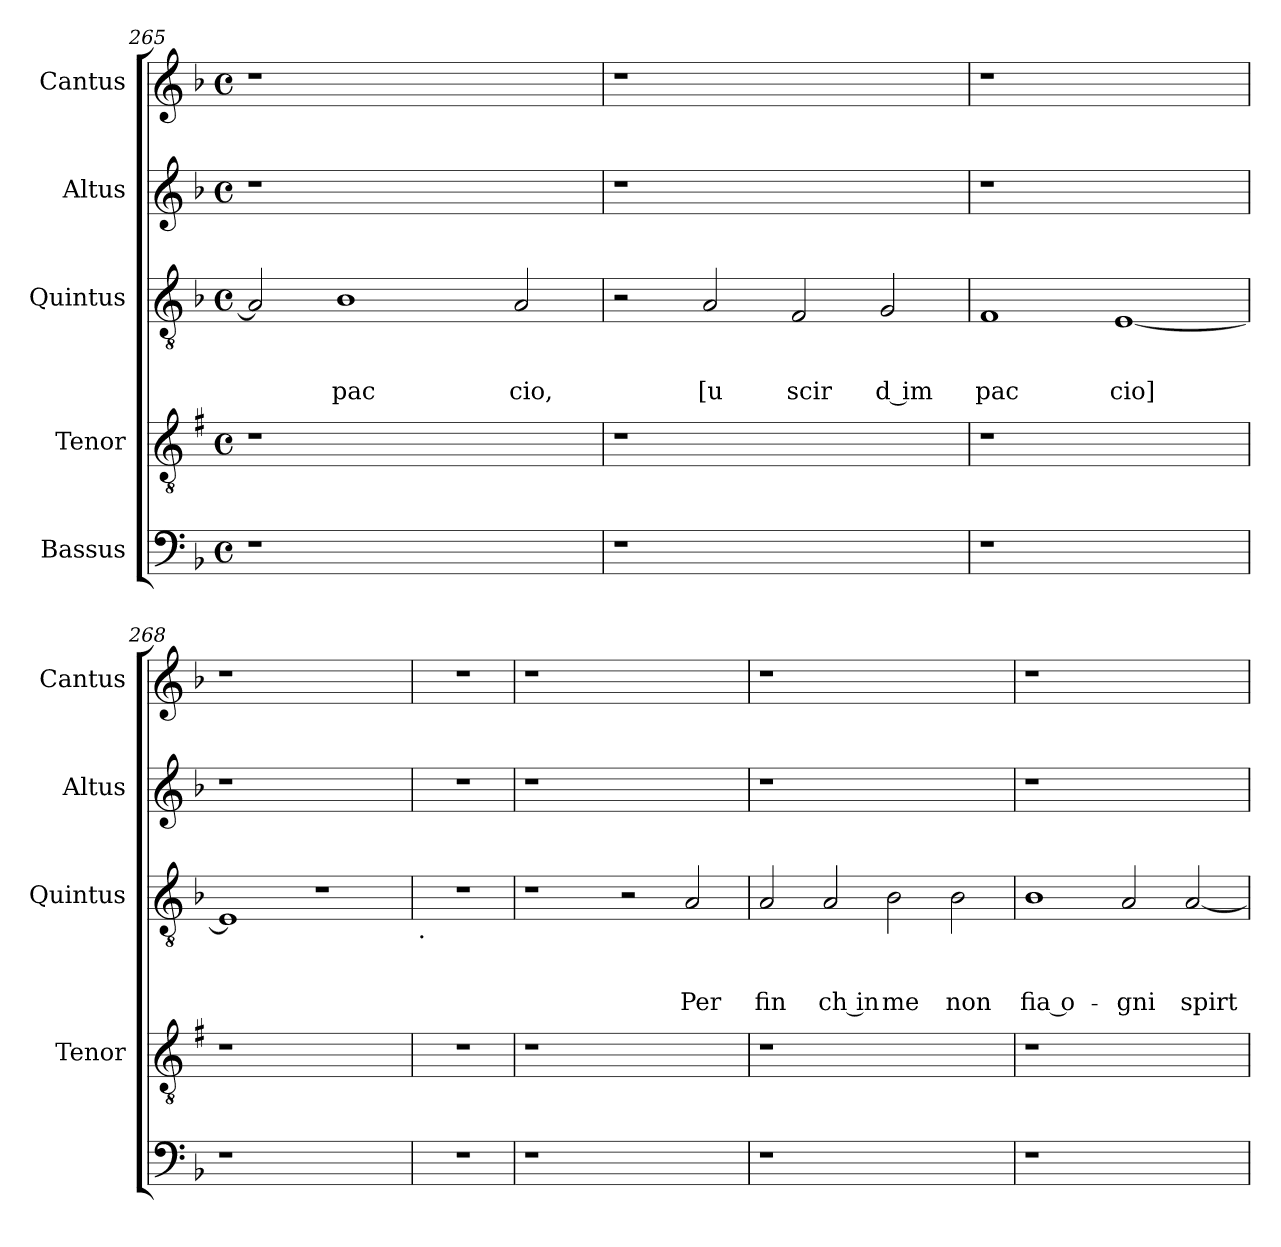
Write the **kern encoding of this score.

**kern	**kern	**kern	**text	**text	**text	**kern	**kern
*part5	*part4	*part3	*part3	*part3	*part3	*part2	*part1
*staff5	*staff4	*staff3	*staff3	*staff3	*staff3	*staff2	*staff1
*I"Bassus	*I"Tenor	*I"Quintus	*	*	*	*I"Altus	*I"Cantus
*	*I'Tenor	*I'Quintus	*	*	*	*I'Altus	*I'Cantus
*clefF4	*clefGv2	*clefGv2	*	*	*	*clefG2	*clefG2
*k[b-]	*k[f#]	*k[b-]	*	*	*	*k[b-]	*k[b-]
*F:	*G:	*F:	*	*	*	*F:	*F:
*M4/4	*M4/4	*M4/4	*	*	*	*M4/4	*M4/4
*met(c)	*met(c)	*met(c)	*	*	*	*met(c)	*met(c)
=265	=265	=265	=265	=265	=265	=265	=265
1r	1r	2A/]	.	.	.	1r	1r
!	!	!	!	!	!LO:LY:b	!	!
.	.	1B-	.	.	pac	.	.
1ryy	1ryy	.	.	.	.	1ryy	1ryy
!	!	!	!	!	!LO:LY:b	!	!
.	.	2A/	.	.	cio,	.	.
=266	=266	=266	=266	=266	=266	=266	=266
1r	1r	2r	.	.	.	1r	1r
!	!	!	!	!	!LO:LY:b	!	!
.	.	2A/	.	.	[u	.	.
!	!	!	!	!	!LO:LY:b	!	!
1ryy	1ryy	2F/	.	.	scir	1ryy	1ryy
!	!	!	!	!	!LO:LY:b:rj	!	!
.	.	2G/	.	.	d im	.	.
=267	=267	=267	=267	=267	=267	=267	=267
!	!	!	!	!	!LO:LY:b	!	!
1r	1r	1F	.	.	pac	1r	1r
!	!	!	!	!	!LO:LY:b	!	!
1ryy	1ryy	[<1E	.	.	cio]	1ryy	1ryy
=268	=268	=268	=268	=268	=268	=268	=268
1r	1r	1E]	.	.	.	1r	1r
1ryy	1ryy	1r	.	.	.	1ryy	1ryy
!!LO:LB:g=z
=269	=269	=269	=269	=269	=269	=269	=269
!	!	!LO:TX:b:t=.	!	!	!	!	!
1r	1r	1r	.	.	.	1r	1r
=270	=270	=270	=270	=270	=270	=270	=270
1r	1r	1r	.	.	.	1r	1r
1ryy	1ryy	2r	.	.	.	1ryy	1ryy
!	!	!	!	!	!LO:LY:b	!	!
.	.	2A/	.	.	Per	.	.
=271	=271	=271	=271	=271	=271	=271	=271
!	!	!	!	!	!LO:LY:b	!	!
1r	1r	2A/	.	.	fin	1r	1r
!	!	!	!	!	!LO:LY:b:rj	!	!
.	.	2A/	.	.	ch in	.	.
!	!	!	!	!	!LO:LY:b	!	!
1ryy	1ryy	2B-\	.	.	me	1ryy	1ryy
!	!	!	!	!	!LO:LY:b	!	!
.	.	2B-\	.	.	non	.	.
=272	=272	=272	=272	=272	=272	=272	=272
!	!	!	!	!	!LO:LY:b:rj	!	!
1r	1r	1B-	.	.	fia o-	1r	1r
!	!	!	!	!	!LO:LY:b	!	!
1ryy	1ryy	2A/	.	.	-gni	1ryy	1ryy
!	!	!	!	!	!LO:LY:b	!	!
.	.	[<2A/	.	.	spirt	.	.
=	=	=	=	=	=	=	=
*-	*-	*-	*-	*-	*-	*-	*-
